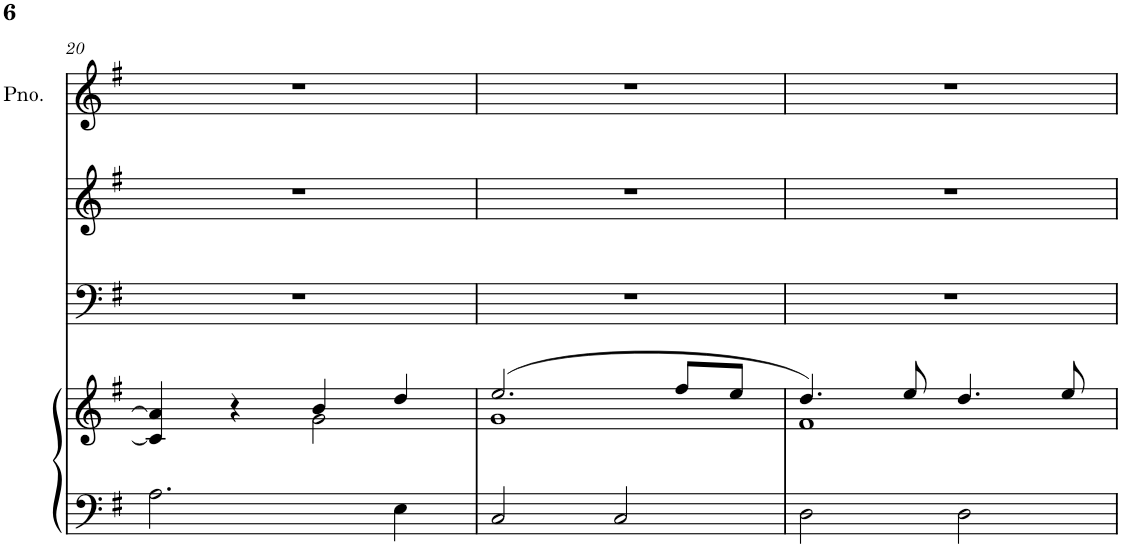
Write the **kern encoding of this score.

**kern	**kern	**kern	**kern	**kern
*part4	*part4	*part3	*part2	*part1
*staff5	*staff4	*staff3	*staff2	*staff1
*I"Piano	*	*I"Voice	*I"Voice	*I"Piano
*I'Pno	*	*I'V	*I'V	*I'Pno.
!!LO:PB:g=z
*clefF4	*clefG2	*clefF4	*clefG2	*clefG2
*k[f#]	*k[f#]	*k[f#]	*k[f#]	*k[f#]
*M4/4	*M4/4	*M4/4	*M4/4	*M4/4
=20	=20	=20	=20	=20
*	*^	*	*	*
2.A\	4c#/] 4a/]	2ryy	1r	1r	1r
.	4r	.	.	.	.
.	4b/	2g\	.	.	.
4E\	4dd/	.	.	.	.
=21	=21	=21	=21	=21	=21
2C/	(>2.ee/	1g	1r	1r	1r
2C/	.	.	.	.	.
.	8ff#/L	.	.	.	.
.	8ee/J	.	.	.	.
=22	=22	=22	=22	=22	=22
2D\	4.dd/)	1f#	1r	1r	1r
.	8ee/	.	.	.	.
2D\	4.dd/	.	.	.	.
.	8ee/	.	.	.	.
*	*v	*v	*	*	*
=	=	=	=	=
*-	*-	*-	*-	*-
